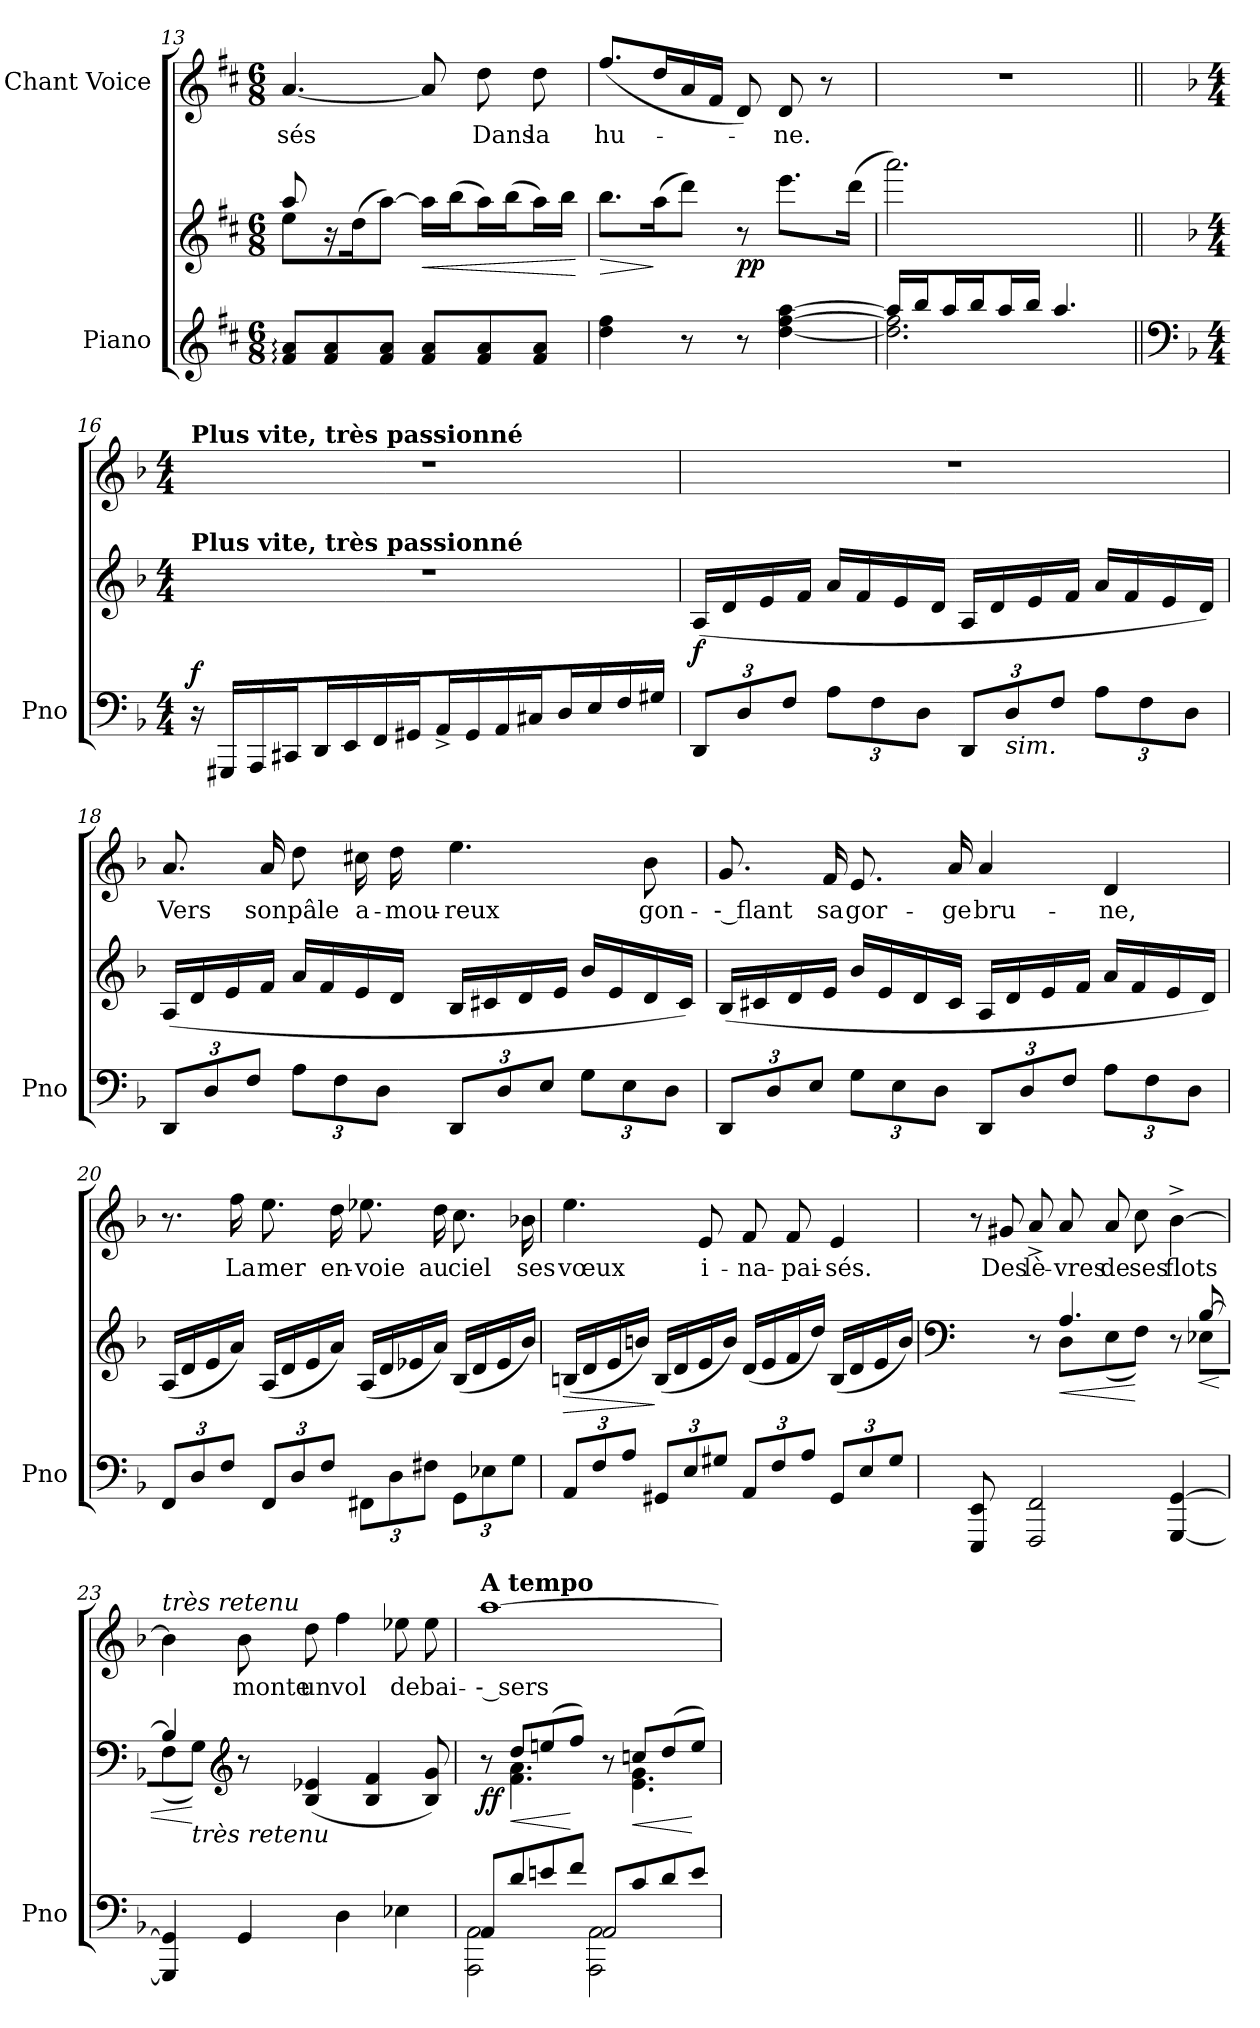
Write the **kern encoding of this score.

**kern	**kern	**dynam	**kern	**text
*part2	*part2	*part2	*part1	*part1
*staff3	*staff2	*staff2/3	*staff1	*staff1
*I"Piano	*	*	*I"Chant Voice	*
*I'Pno	*	*	*	*
*clefG2	*clefG2	*	*clefG2	*
*k[f#c#]	*k[f#c#]	*	*k[f#c#]	*
*M6/8	*M6/8	*	*M6/8	*
=13	=13	=13	=13	=13
*	*^	*	*	*
!	!	!	!	!	!LO:LY:b
8f#/: 8a/:L	8ee\L	8aa/	.	[4.a/	-sés
8f#/ 8a/	16r	8ryy	.	.	.
.	(>16dd\J	.	.	.	.
8f#/ 8a/J	[>8aa\J)	2ryy	.	.	.
!	!	!	!LO:HP:b	!	!
8f#/ 8a/L	16aa\LL]	.	<	8a/]	.
.	(>16bb\J	.	.	.	.
!	!	!	!	!	!LO:LY:b
8f#/ 8a/	16aa\L)	.	.	8dd\	Dans
.	(>16bb\J	.	.	.	.
!	!	!	!	!	!LO:LY:b
8f#/ 8a/J	16aa\L)	.	.	8dd\	la
.	16bb\JJ	.	.	.	.
*	*v	*v	*	*	*
.	.	[	.	.
!!LO:LB:g=z
=14	=14	=14	=14	=14
!	!	!LO:HP:b	!	!LO:LY:b
4dd\ 4ff#\	8.bb\L	>	(8.ff#/L	hu-
.	(16aa\K	]	16dd/L	.
8r	8ddd\J)	.	16a/	.
.	.	.	16f#/JJ	.
!	!	!LO:DY:b	!	!
8r	8r	pp	8d/)	.
!	!	!	!	!LO:LY:b
[4dd\ [4ff#\ [>4aa\	8.eee\L	.	8d/	-ne.
.	.	.	8r	.
.	(16ddd\Jk	.	.	.
=15	=15	=15	=15	=15
*^	*	*	*	*
16aa/LL]	2.dd\] 2.ff#\]	2.aaa\)	.	2.r	.
16bb/J	.	.	.	.	.
16aa/L	.	.	.	.	.
16bb/J	.	.	.	.	.
16aa/L	.	.	.	.	.
16bb/JJ	.	.	.	.	.
4.aa/	.	.	.	.	.
*v	*v	*	*	*	*
=16||	=16||	=16||	=16||	=16||
*clefF4	*	*	*	*
*k[b-]	*k[b-]	*	*k[b-]	*
*M4/4	*M4/4	*	*M4/4	*
!	!	!	!LO:TX:a:B:t=Plus vite, très passionné	!
!	!LO:TX:a:B:t=Plus vite, très passionné	!	!	!
!	!	!LO:DY:a=2	!	!
16r	1r	f	1r	.
16GGG#X/LL	.	.	.	.
16AAA/	.	.	.	.
16CC#X/J	.	.	.	.
16DD/L	.	.	.	.
16EE/	.	.	.	.
16FF/	.	.	.	.
16GG#X/J	.	.	.	.
16AA^>/L	.	.	.	.
16GG#/	.	.	.	.
16AA/	.	.	.	.
16C#X/J	.	.	.	.
16D/L	.	.	.	.
16E/	.	.	.	.
16F/	.	.	.	.
16G#X/JJ	.	.	.	.
!!LO:LB:g=z
=17	=17	=17	=17	=17
!	!	!LO:DY:b	!	!
12DD/L	(16A/LL	f	1r	.
.	16d/	.	.	.
12D/	.	.	.	.
.	16e/	.	.	.
12F/J	.	.	.	.
.	16f/JJ	.	.	.
*Xbrackettup	*	*	*	*
12A\L	16a/LL	.	.	.
.	16f/	.	.	.
12F\	.	.	.	.
.	16e/	.	.	.
12D\J	.	.	.	.
.	16d/JJ	.	.	.
*brackettup	*	*	*	*
12DD/L	16A/LL	.	.	.
.	16d/	.	.	.
!LO:TX:b:i:t=sim.	!	!	!	!
12D/	.	.	.	.
.	16e/	.	.	.
12F/J	.	.	.	.
.	16f/JJ	.	.	.
*Xbrackettup	*	*	*	*
12A\L	16a/LL	.	.	.
.	16f/	.	.	.
12F\	.	.	.	.
.	16e/	.	.	.
12D\J	.	.	.	.
.	16d/JJ)	.	.	.
=18	=18	=18	=18	=18
*brackettup	*	*	*	*
!	!	!	!	!LO:LY:b
12DD/L	(16A/LL	.	8.a/	Vers
.	16d/	.	.	.
12D/	.	.	.	.
.	16e/	.	.	.
12F/J	.	.	.	.
!	!	!	!	!LO:LY:b
.	16f/JJ	.	16a/	son
*Xbrackettup	*	*	*	*
!	!	!	!	!LO:LY:b
12A\L	16a/LL	.	8dd\	pâle
.	16f/	.	.	.
12F\	.	.	.	.
!	!	!	!	!LO:LY:b
.	16e/	.	16cc#X\	a-
12D\J	.	.	.	.
!	!	!	!	!LO:LY:b
.	16d/JJ	.	16dd\	-mou-
*brackettup	*	*	*	*
!	!	!	!	!LO:LY:b
12DD/L	16B-/LL	.	4.ee\	-reux
.	16c#X/	.	.	.
12D/	.	.	.	.
.	16d/	.	.	.
12E/J	.	.	.	.
.	16e/JJ	.	.	.
*Xbrackettup	*	*	*	*
12G\L	16b-/LL	.	.	.
.	16e/	.	.	.
12E\	.	.	.	.
!	!	!	!	!LO:LY:b
.	16d/	.	8b-\	gon-
12D\J	.	.	.	.
.	16c#/JJ)	.	.	.
!!LO:LB:g=z
=19	=19	=19	=19	=19
*brackettup	*	*	*	*
!	!	!	!	!LO:LY:b
12DD/L	(16B-/LL	.	8.g/	-- flant
.	16c#X/	.	.	.
12D/	.	.	.	.
.	16d/	.	.	.
12E/J	.	.	.	.
!	!	!	!	!LO:LY:b
.	16e/JJ	.	16f/	sa
*Xbrackettup	*	*	*	*
!	!	!	!	!LO:LY:b
12G\L	16b-/LL	.	8.e/	gor-
.	16e/	.	.	.
12E\	.	.	.	.
.	16d/	.	.	.
12D\J	.	.	.	.
!	!	!	!	!LO:LY:b
.	16c#/JJ	.	16a/	-ge
*brackettup	*	*	*	*
!	!	!	!	!LO:LY:b
12DD/L	16A/LL	.	4a/	bru-
.	16d/	.	.	.
12D/	.	.	.	.
.	16e/	.	.	.
12F/J	.	.	.	.
.	16f/JJ	.	.	.
*Xbrackettup	*	*	*	*
!	!	!	!	!LO:LY:b
12A\L	16a/LL	.	4d/	-ne,
.	16f/	.	.	.
12F\	.	.	.	.
.	16e/	.	.	.
12D\J	.	.	.	.
.	16d/JJ)	.	.	.
=20	=20	=20	=20	=20
*brackettup	*	*	*	*
12FF/L	(16A/LL	.	8.r	.
.	16d/	.	.	.
12D/	.	.	.	.
.	16e/	.	.	.
12F/J	.	.	.	.
!	!	!	!	!LO:LY:b
.	16a/JJ)	.	16ff\	La
*Xbrackettup	*	*	*	*
!	!	!	!	!LO:LY:b
12FF/L	(16A/LL	.	8.ee\	mer
.	16d/	.	.	.
12D/	.	.	.	.
.	16e/	.	.	.
12F/J	.	.	.	.
!	!	!	!	!LO:LY:b
.	16a/JJ)	.	16dd\	en-
!	!	!	!	!LO:LY:b
12FF#X\L	(16A/LL	.	8.ee-X\	-voie
.	16d/	.	.	.
12D\	.	.	.	.
.	16e-X/	.	.	.
12F#X\J	.	.	.	.
!	!	!	!	!LO:LY:b
.	16a/JJ)	.	16dd\	au
!	!	!	!	!LO:LY:b
12GG\L	(16B-/LL	.	8.cc\	ciel
.	16d/	.	.	.
12E-X\	.	.	.	.
.	16e-/	.	.	.
12G\J	.	.	.	.
!	!	!	!	!LO:LY:b
.	16b-/JJ)	.	16b-X\	ses
!!LO:PB:g=z
=21	=21	=21	=21	=21
*brackettup	*	*	*	*
!	!	!LO:HP:b	!	!LO:LY:b
12AA/L	(16Bn/LL	>	4.ee\	vœux
.	16d/	.	.	.
12F/	.	.	.	.
.	16e/	.	.	.
12A/J	.	.	.	.
.	16bn/JJ)	.	.	.
*Xbrackettup	*	*	*	*
12GG#X/L	(16B/LL	]	.	.
.	16d/	.	.	.
12E/	.	.	.	.
!	!	!	!	!LO:LY:b
.	16e/	.	8e/	i-
12G#X/J	.	.	.	.
.	16b/JJ)	.	.	.
*brackettup	*	*	*	*
!	!	!	!	!LO:LY:b
12AA/L	(16d/LL	.	8f/	-na-
.	16e/	.	.	.
12F/	.	.	.	.
!	!	!	!	!LO:LY:b
.	16f/	.	8f/	-pai-
12A/J	.	.	.	.
.	16dd/JJ)	.	.	.
*Xbrackettup	*	*	*	*
!	!	!	!	!LO:LY:b
12GG#/L	(16B/LL	.	4e/	-sés.
.	16d/	.	.	.
12E/	.	.	.	.
.	16e/	.	.	.
12G#/J	.	.	.	.
.	16b/JJ)	.	.	.
=22	=22	=22	=22	=22
*	*clefF4	*	*	*
*	*^	*	*	*
*	*	*^	*	*	*
8EEE/ 8EE/L	4ryy	4.ryy	8ryy	.	8r	.
!	!	!	!	!	!	!LO:LY:b
8ryy	.	.	8D\ 8G#X\J	.	8g#X/	Des
!	!	!	!	!	!	!LO:LY:b
2FFF/ 2FF/	8r	.	2.ryy	.	8a^>/	lè-
!	!	!	!	!LO:HP:b	!	!LO:LY:b
.	4.A/	8D\L	.	<	8a/	-vres
!	!	!	!	!	!	!LO:LY:b
.	.	(>8E\	.	.	8a/	de
!	!	!	!	!	!	!LO:LY:b
.	.	8F\J)	.	[	8cc\	ses
!	!	!	!	!	!	!LO:LY:b
[4GGG/ [4GG/	8r	8ryy	.	.	[4b-^\	flots
!	!	!	!	!LO:HP:b	!	!
.	[8B-/	8E-X\L	.	<	.	.
*	*	*v	*v	*	*	*
=23	=23	=23	=23	=23	=23
!	!	!	!	!LO:TX:a:i:t=très retenu	!
4GGG/] 4GG/]	4B-/]	(>8F\	.	4b-\]	.
!	!	!LO:TX:b:i:t=très retenu	!	!	!
.	.	8G\J)	[	.	.
*	*clefG2	*	*	*	*
!	!	!	!	!	!LO:LY:b
4GG/	8r	2.ryy	.	8b-\	monte
!	!	!	!	!	!LO:LY:b
.	(4B-/ 4e-X/	.	.	8dd\	un
!	!	!	!	!	!LO:LY:b
4D\	.	.	.	4ff\	vol
.	4B-/ 4f/	.	.	.	.
!	!	!	!	!	!LO:LY:b
4E-X\	.	.	.	8ee-X\	de
!	!	!	!	!	!LO:LY:b
.	8B-/ 8g/)	.	.	8ee-\	bai-
!!LO:LB:g=z
=24	=24	=24	=24	=24	=24
!	!	!	!	!LO:TX:a:B:t=A tempo	!
!LO:N:head=open	!	!	!LO:DY:b	!	!LO:LY:b
*^	*	*	*	*	*
8AA/L	2AAA\ 2AA\	8r	8ryy	ff	[1aa	-- sers
!	!	!	!	!LO:HP:b	!	!
8d/	.	8dd/L	4.f\ 4.a\	<	.	.
8en/	.	(<8een/	.	.	.	.
8f/J	.	8ff/J)	.	[	.	.
!LO:N:head=open	!	!	!	!	!	!
8AA/L	2AAA\ 2AA\	8r	8ryy	.	.	.
!	!	!	!	!LO:HP:b	!	!
8c/	.	8ccn/L	4.e\ 4.g\	<	.	.
8d/	.	(<8dd/	.	.	.	.
8e/J	.	8ee/J)	.	[	.	.
*v	*v	*	*	*	*	*
*	*v	*v	*	*	*
=	=	=	=	=
*-	*-	*-	*-	*-
